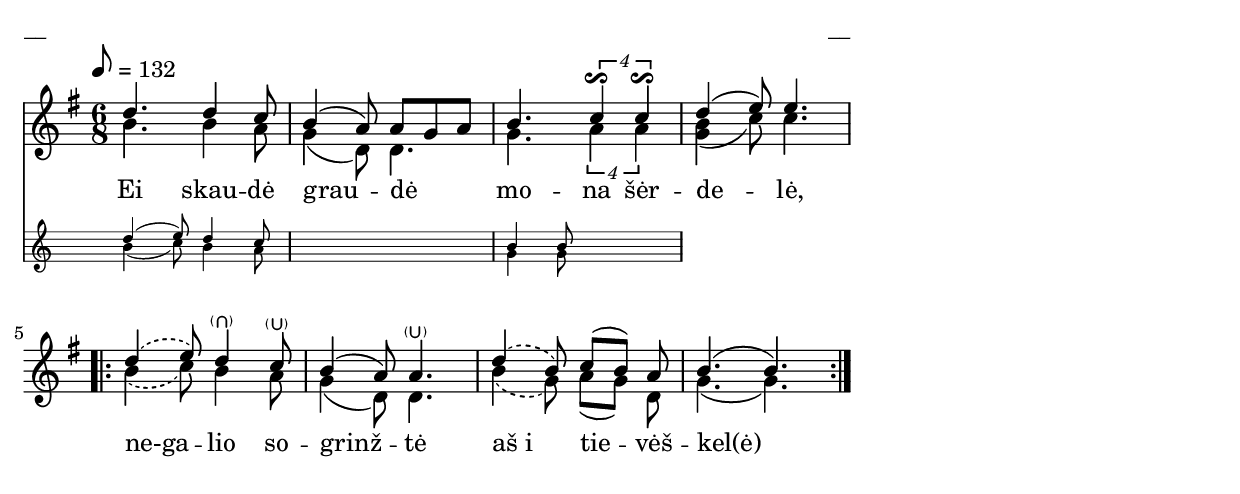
\version "2.13.16"
%\header {
%    title = "Ei skaudė graudė"
%}
% "Skamba, skamba kankliai, 1993"
\paper {
line-width = 14\cm
left-margin = 0.4\cm
between-system-padding = 0.1\cm
between-system-space = 0.1\cm
}
\layout {
indent = #0
ragged-last = ##f
}


voiceA = \relative c' {
\tempo 8=132
\clef "treble"
\key g \major
\time 6/8
<< { d'4. d4 c8 | b4( a8) a8[ g a] | b4. \times 3/4 { c4\reverseturn c\reverseturn } } 
\new Staff \with {
\remove "Time_signature_engraver"
alignAboveContext = #"main"
fontSize = #-3
\override StaffSymbol #'staff-space = #(magstep -3)
\override StaffSymbol #'thickness = #(magstep -3)
}
{ <<
\new Voice = "voiceAA" { \autoBeamOff \voiceOne d4( e8) d4 c8 | s2. | b4 b8 s4. }
\new Voice = "voiceAB" { \autoBeamOff \voiceTwo b4( c8) b4 a8 | s2. | g4 g8 s4. }
>> }
>>
d'4( e8) e4. 
\repeat volta 2 {
\slurDashed d4( e8) d4-\parenthesize\rheel c8-\parenthesize\lheel | \slurSolid b4( a8) a4.-\parenthesize\lheel | \slurDashed d4( b8) \slurSolid c[( b]) a | b4.( b4.)
}
} 

lyricA = \lyricmode {
Ei skau -- dė grau -- dė mo -- na šėr -- de -- lė, 
ne-ga -- lio so -- grinž -- tė aš_i tie -- vėš -- kel(ė) 
}

voiceB = \relative c' {
\clef "treble"
\key g \major
\time 6/8 
b'4. b4 a8 | g4( d8) d4. | g4. \times 3/4 { a4 a } | <<g4 b(>> c8) c4.  
\repeat volta 2 {
\slurDashed b4( c8) b4 a8 | \slurSolid g4( d8) d4. | \slurDashed b'4( g8) \slurSolid a[( g]) d | g4.( g) 
}
} 

fullScore = <<
\new Staff {
<<
\new Voice = "voiceA" { \voiceOne \autoBeamOff \voiceA }
\lyricsto "voiceA" \new Lyrics \lyricA
\new Voice = "voiceB" { \voiceTwo \autoBeamOff \voiceB }
>>
}
>>

\score {
\fullScore
\header { piece = "__" opus = "__" }
}
\markup { \with-color #(x11-color 'white) \sans \smaller "__" }
\score {
\unfoldRepeats
\fullScore
\midi {
\context { \Staff \remove "Staff_performer" }
\context { \Voice \consists "Staff_performer" }
}
}


